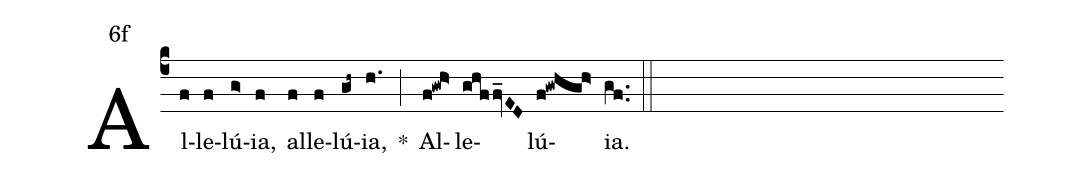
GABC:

mode:6f;
%%
(c4) Al(f)le(f)lú(g>){ia},(f) al(f)le(f)lú(gh~){ia},(h.) <sp>*</sp>(;) Al(f@gwh>)le(ghf/fv_ED)lú(f@gwhgh>){ia}.(gf..) (::)
